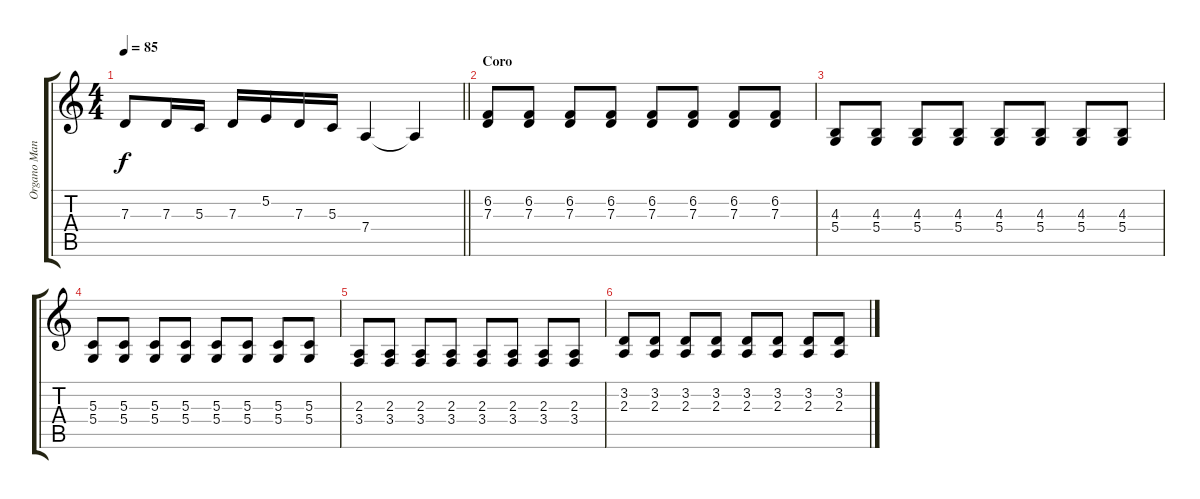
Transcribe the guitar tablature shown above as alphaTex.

\track ("Organo Mano Der." "Organo Man") {instrument drawbarorgan}
\staff {score tabs}
\tuning (E4 B3 G3 D3 A2 E2) {hide}
\ts (4 4)
\tempo 85
\clef g2
\barLineRight lightlight
\ks c
7.3{t}.8{dy f} 7.3.16 5.3.16 7.3.16 5.2.16 7.3.16 5.3.16 7.4.4 7.4{t}.4 |
\section ("" "Coro")
(6.2 7.3).8 (6.2 7.3).8 (6.2 7.3).8 (6.2 7.3).8 (6.2 7.3).8 (6.2 7.3).8 (6.2 7.3).8 (6.2 7.3).8 |
(4.3 5.4).8 (4.3 5.4).8 (4.3 5.4).8 (4.3 5.4).8 (4.3 5.4).8 (4.3 5.4).8 (4.3 5.4).8 (4.3 5.4).8 |
(5.3 5.4).8 (5.3 5.4).8 (5.3 5.4).8 (5.3 5.4).8 (5.3 5.4).8 (5.3 5.4).8 (5.3 5.4).8 (5.3 5.4).8 |
(2.3 3.4).8 (2.3 3.4).8 (2.3 3.4).8 (2.3 3.4).8 (2.3 3.4).8 (2.3 3.4).8 (2.3 3.4).8 (2.3 3.4).8 |
(3.2 2.3).8 (3.2 2.3).8 (3.2 2.3).8 (3.2 2.3).8 (3.2 2.3).8 (3.2 2.3).8 (3.2 2.3).8 (3.2 2.3).8
